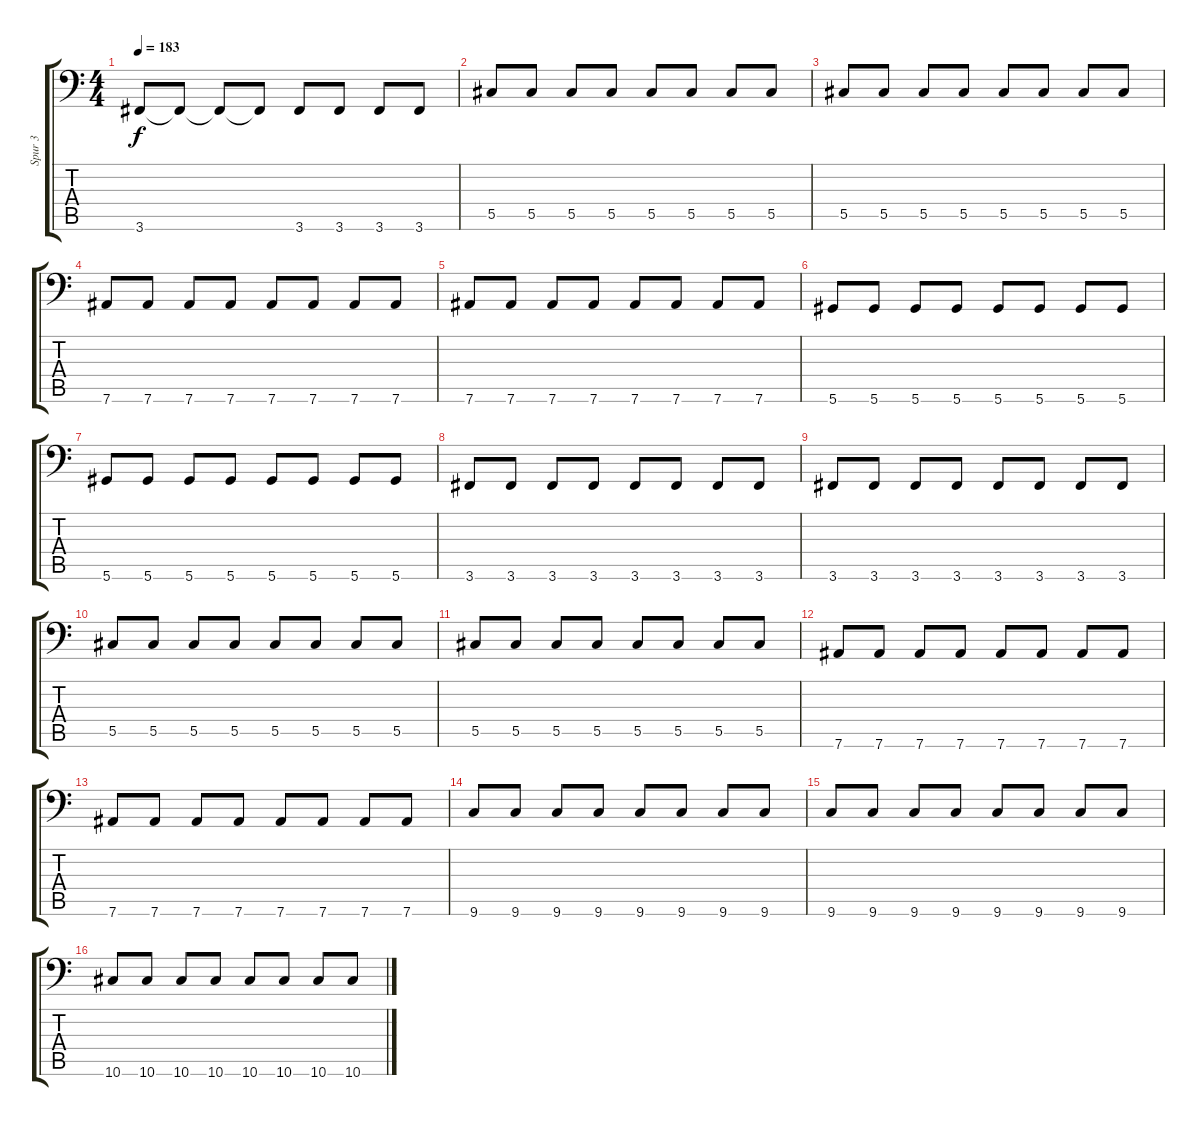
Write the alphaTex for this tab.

\track ("Spur 3" "Spur 3") {instrument electricbassfinger}
\staff {score tabs}
\tuning (Eb3 Bb2 Gb2 Db2 Ab1 Eb1) {hide}
\ts (4 4)
\tempo 183
\clef f4
\ks c
3.6{t}.8{dy f} 3.6{t}.8 3.6{t}.8 3.6{t}.8 3.6.8 3.6.8 3.6.8 3.6.8 |
5.5.8 5.5.8 5.5.8 5.5.8 5.5.8 5.5.8 5.5.8 5.5.8 |
5.5.8 5.5.8 5.5.8 5.5.8 5.5.8 5.5.8 5.5.8 5.5.8 |
7.6.8 7.6.8 7.6.8 7.6.8 7.6.8 7.6.8 7.6.8 7.6.8 |
7.6.8 7.6.8 7.6.8 7.6.8 7.6.8 7.6.8 7.6.8 7.6.8 |
5.6.8 5.6.8 5.6.8 5.6.8 5.6.8 5.6.8 5.6.8 5.6.8 |
5.6.8 5.6.8 5.6.8 5.6.8 5.6.8 5.6.8 5.6.8 5.6.8 |
3.6.8 3.6.8 3.6.8 3.6.8 3.6.8 3.6.8 3.6.8 3.6.8 |
3.6.8 3.6.8 3.6.8 3.6.8 3.6.8 3.6.8 3.6.8 3.6.8 |
5.5.8 5.5.8 5.5.8 5.5.8 5.5.8 5.5.8 5.5.8 5.5.8 |
5.5.8 5.5.8 5.5.8 5.5.8 5.5.8 5.5.8 5.5.8 5.5.8 |
7.6.8 7.6.8 7.6.8 7.6.8 7.6.8 7.6.8 7.6.8 7.6.8 |
7.6.8 7.6.8 7.6.8 7.6.8 7.6.8 7.6.8 7.6.8 7.6.8 |
9.6.8 9.6.8 9.6.8 9.6.8 9.6.8 9.6.8 9.6.8 9.6.8 |
9.6.8 9.6.8 9.6.8 9.6.8 9.6.8 9.6.8 9.6.8 9.6.8 |
10.6.8 10.6.8 10.6.8 10.6.8 10.6.8 10.6.8 10.6.8 10.6.8
